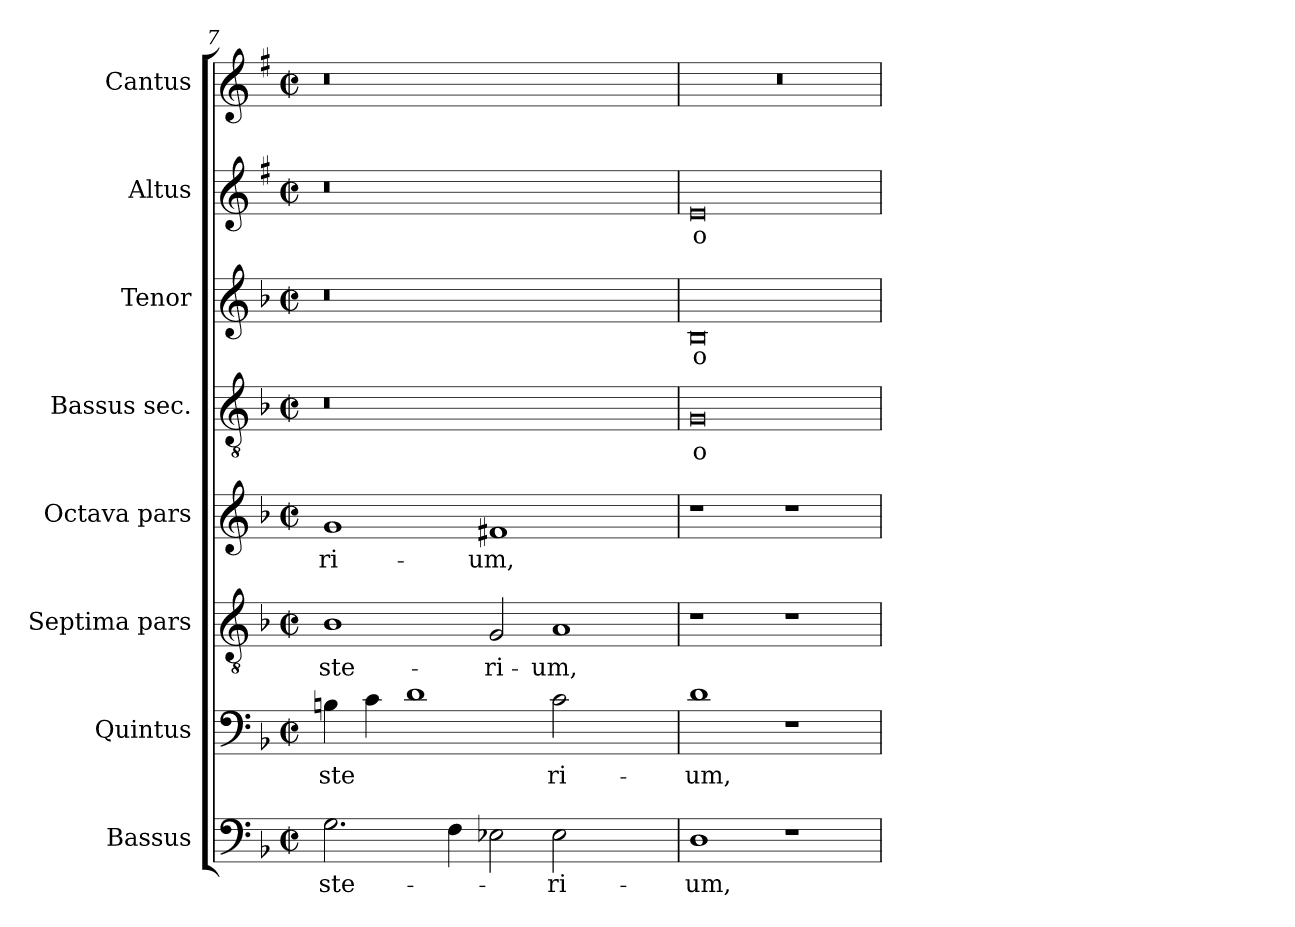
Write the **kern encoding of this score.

**kern	**text	**kern	**text	**kern	**text	**kern	**text	**kern	**text	**kern	**text	**kern	**text	**kern
*part8	*part8	*part7	*part7	*part6	*part6	*part5	*part5	*part4	*part4	*part3	*part3	*part2	*part2	*part1
*staff8	*staff8	*staff7	*staff7	*staff6	*staff6	*staff5	*staff5	*staff4	*staff4	*staff3	*staff3	*staff2	*staff2	*staff1
*I"Bassus	*	*I"Quintus	*	*I"Septima pars	*	*I"Octava pars	*	*I"Bassus sec.	*	*I"Tenor	*	*I"Altus	*	*I"Cantus
*clefF4	*	*clefF4	*	*clefGv2	*	*clefG2	*	*clefGv2	*	*clefG2	*	*clefG2	*	*clefG2
*	*	*	*	*	*	*	*	*	*	*	*	*ITrd1c2	*	*ITrd1c2
*k[b-]	*	*k[b-]	*	*k[b-]	*	*k[b-]	*	*k[b-]	*	*k[b-]	*	*k[b-]	*	*k[b-]
*F:	*	*F:	*	*F:	*	*F:	*	*F:	*	*F:	*	*F:	*	*F:
*M4/2	*	*M4/2	*	*M4/2	*	*M4/2	*	*M4/2	*	*M4/2	*	*M4/2	*	*M4/2
*met(c|)	*	*met(c|)	*	*met(c|)	*	*met(c|)	*	*met(c|)	*	*met(c|)	*	*met(c|)	*	*met(c|)
=7	=7	=7	=7	=7	=7	=7	=7	=7	=7	=7	=7	=7	=7	=7
!	!LO:LY:b	!	!LO:LY:b	!	!LO:LY:b	!	!LO:LY:b	!	!	!	!	!	!	!
2.G	-ste-	4B	ste	1B-	-ste-	1g	-ri-	0r	.	0r	.	0r	.	0r
.	.	4c	.	.	.	.	.	.	.	.	.	.	.	.
.	.	1d	.	.	.	.	.	.	.	.	.	.	.	.
4F	.	.	.	.	.	.	.	.	.	.	.	.	.	.
!	!	!	!	!	!LO:LY:b	!	!LO:LY:b	!	!	!	!	!	!	!
2E-X	.	.	.	2G	-ri-	1f#X	-um,	.	.	.	.	.	.	.
!	!LO:LY:b	!	!LO:LY:b	!	!LO:LY:b	!	!	!	!	!	!	!	!	!
2E-	-ri-	2c	ri-	1A	-um,	.	.	.	.	.	.	.	.	.
2ryy	.	2ryy	.	.	.	2ryy	.	2ryy	.	2ryy	.	2ryy	.	2ryy
=8	=8	=8	=8	=8	=8	=8	=8	=8	=8	=8	=8	=8	=8	=8
!	!LO:LY:b	!	!LO:LY:b	!	!	!	!	!	!LO:LY:b	!	!LO:LY:b	!	!LO:LY:b	!
1D	-um,	1d	-um,	1r	.	1r	.	0G	o	0B-	o	0d	o	0r
1r	.	1r	.	1r	.	1r	.	.	.	.	.	.	.	.
=	=	=	=	=	=	=	=	=	=	=	=	=	=	=
*-	*-	*-	*-	*-	*-	*-	*-	*-	*-	*-	*-	*-	*-	*-
